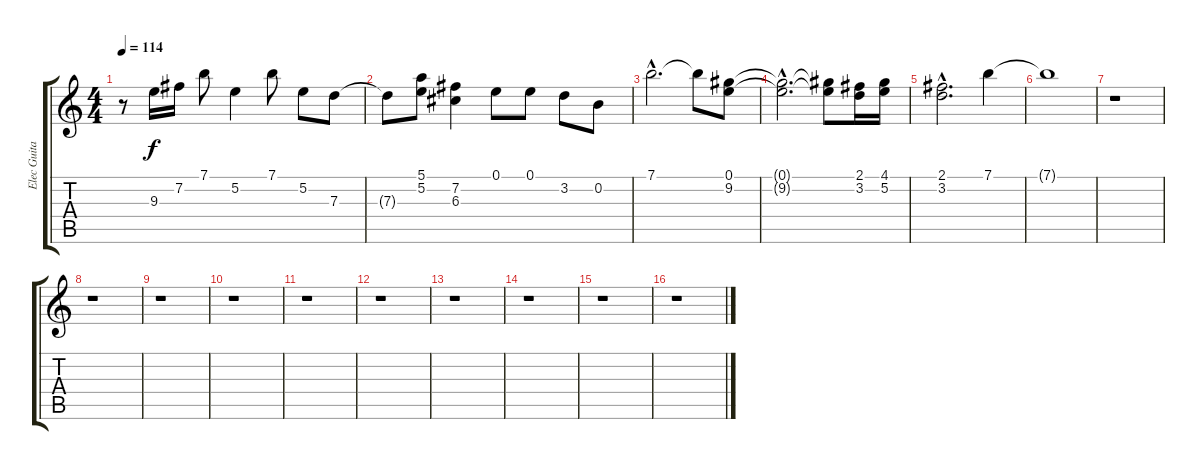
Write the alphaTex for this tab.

\track ("Elec Guitar w/ Dist " "Elec Guita") {instrument overdrivenguitar}
\staff {score tabs}
\tuning (E4 B3 G3 D3 A2 E2) {hide}
\ts (4 4)
\tempo 114
\clef g2
\ks c
r.8{dy f} 9.3.16 7.2.16 7.1.8 5.2.4 7.1.8 5.2.8 7.3.8 |
7.3{t}.8 (5.1 5.2).8 (7.2 6.3).4 0.1.8 0.1.8 3.2.8 0.2.8 |
7.1{hac}.2{d} 7.1{t}.8 (0.1 9.2).8 |
(0.1{hac t} 9.2{hac t}).2{d} (0.1{t} 9.2{t}).8 (2.1 3.2).16 (4.1 5.2).16 |
(2.1{hac} 3.2{hac}).2{d} 7.1.4 |
7.1{t}.1 |
r.1 |
r.1 |
r.1 |
r.1 |
r.1 |
r.1 |
r.1 |
r.1 |
r.1 |
r.1
